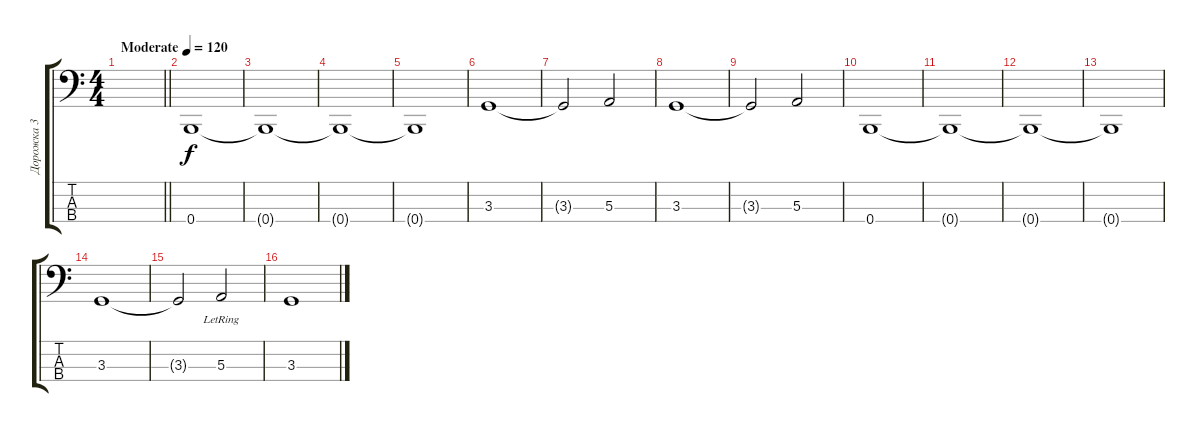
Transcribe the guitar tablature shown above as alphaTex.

\track ("Дорожка 3" "Дорожка 3") {instrument electricbassfinger}
\staff {score tabs}
\tuning (D2 A1 E1 B0) {hide}
\ts (4 4)
\tempo (120 "Moderate")
\clef f4
\barLineRight lightlight
\ks c
|
0.4.1 |
0.4{t}.1 |
0.4{t}.1 |
0.4{t}.1 |
3.3.1 |
3.3{t}.2 5.3.2 |
3.3.1 |
3.3{t}.2 5.3.2 |
0.4.1 |
0.4{t}.1 |
0.4{t}.1 |
0.4{t}.1 |
3.3.1 |
3.3{t}.2 5.3{lr}.2 |
3.3.1
